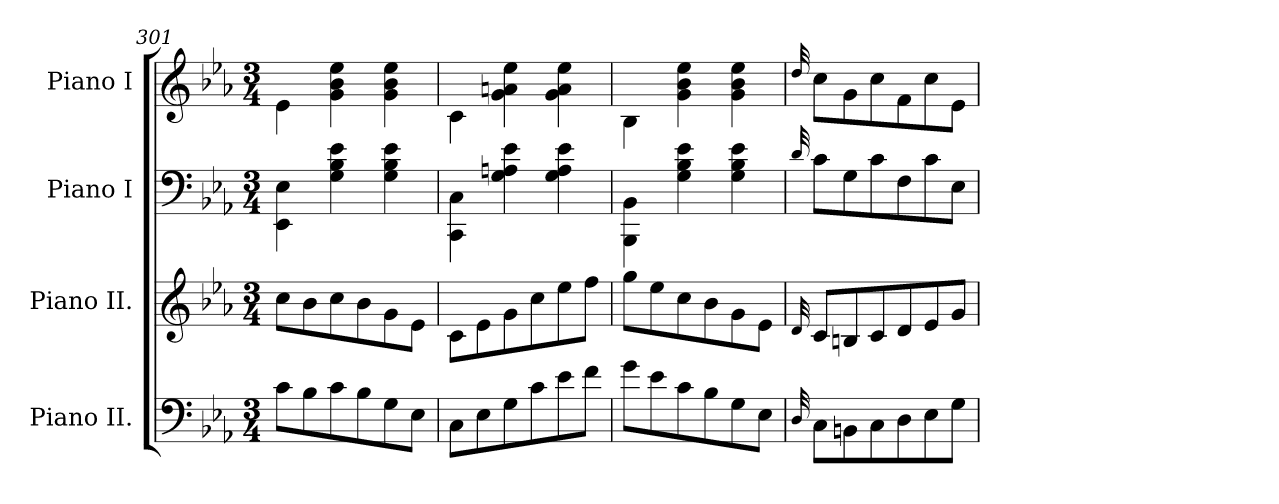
**kern	**kern	**kern	**kern
*part4	*part3	*part2	*part1
*staff4	*staff3	*staff2	*staff1
*I"Piano II.	*I"Piano II.	*I"Piano I	*I"Piano I
*clefF4	*clefG2	*clefF4	*clefG2
*k[b-e-a-]	*k[b-e-a-]	*k[b-e-a-]	*k[b-e-a-]
*M3/4	*M3/4	*M3/4	*M3/4
=301	=301	=301	=301
8c\L	8cc\L	4EE-\ 4E-\	4e-\
8B-\	8b-\	.	.
8c\	8cc\	4G\ 4B-\ 4e-\	4g\ 4b-\ 4ee-\
8B-\	8b-\	.	.
8G\	8g\	4G\ 4B-\ 4e-\	4g\ 4b-\ 4ee-\
8E-\J	8e-\J	.	.
=302	=302	=302	=302
8C\L	8c\L	4CC\ 4C\	4c\
8E-\	8e-\	.	.
8G\	8g\	4G\ 4An\ 4e-\	4g\ 4an\ 4ee-\
8c\	8cc\	.	.
8e-\	8ee-\	4G\ 4A\ 4e-\	4g\ 4a\ 4ee-\
8f\J	8ff\J	.	.
=303	=303	=303	=303
8g\L	8gg\L	4BBB-\ 4BB-\	4B-\
8e-\	8ee-\	.	.
8c\	8cc\	4G\ 4B-\ 4e-\	4g\ 4b-\ 4ee-\
8B-\	8b-\	.	.
8G\	8g\	4G\ 4B-\ 4e-\	4g\ 4b-\ 4ee-\
8E-\J	8e-\J	.	.
=304	=304	=304	=304
32qqD/	32qqd/	32qqd/	32qqdd/
8C\L	8c/L	8c\L	8cc\L
8BBn\	8Bn/	8G\	8g\
8C\	8c/	8c\	8cc\
8D\	8d/	8F\	8f\
8E-\	8e-/	8c\	8cc\
8G\J	8g/J	8E-\J	8e-\J
=	=	=	=
*-	*-	*-	*-
